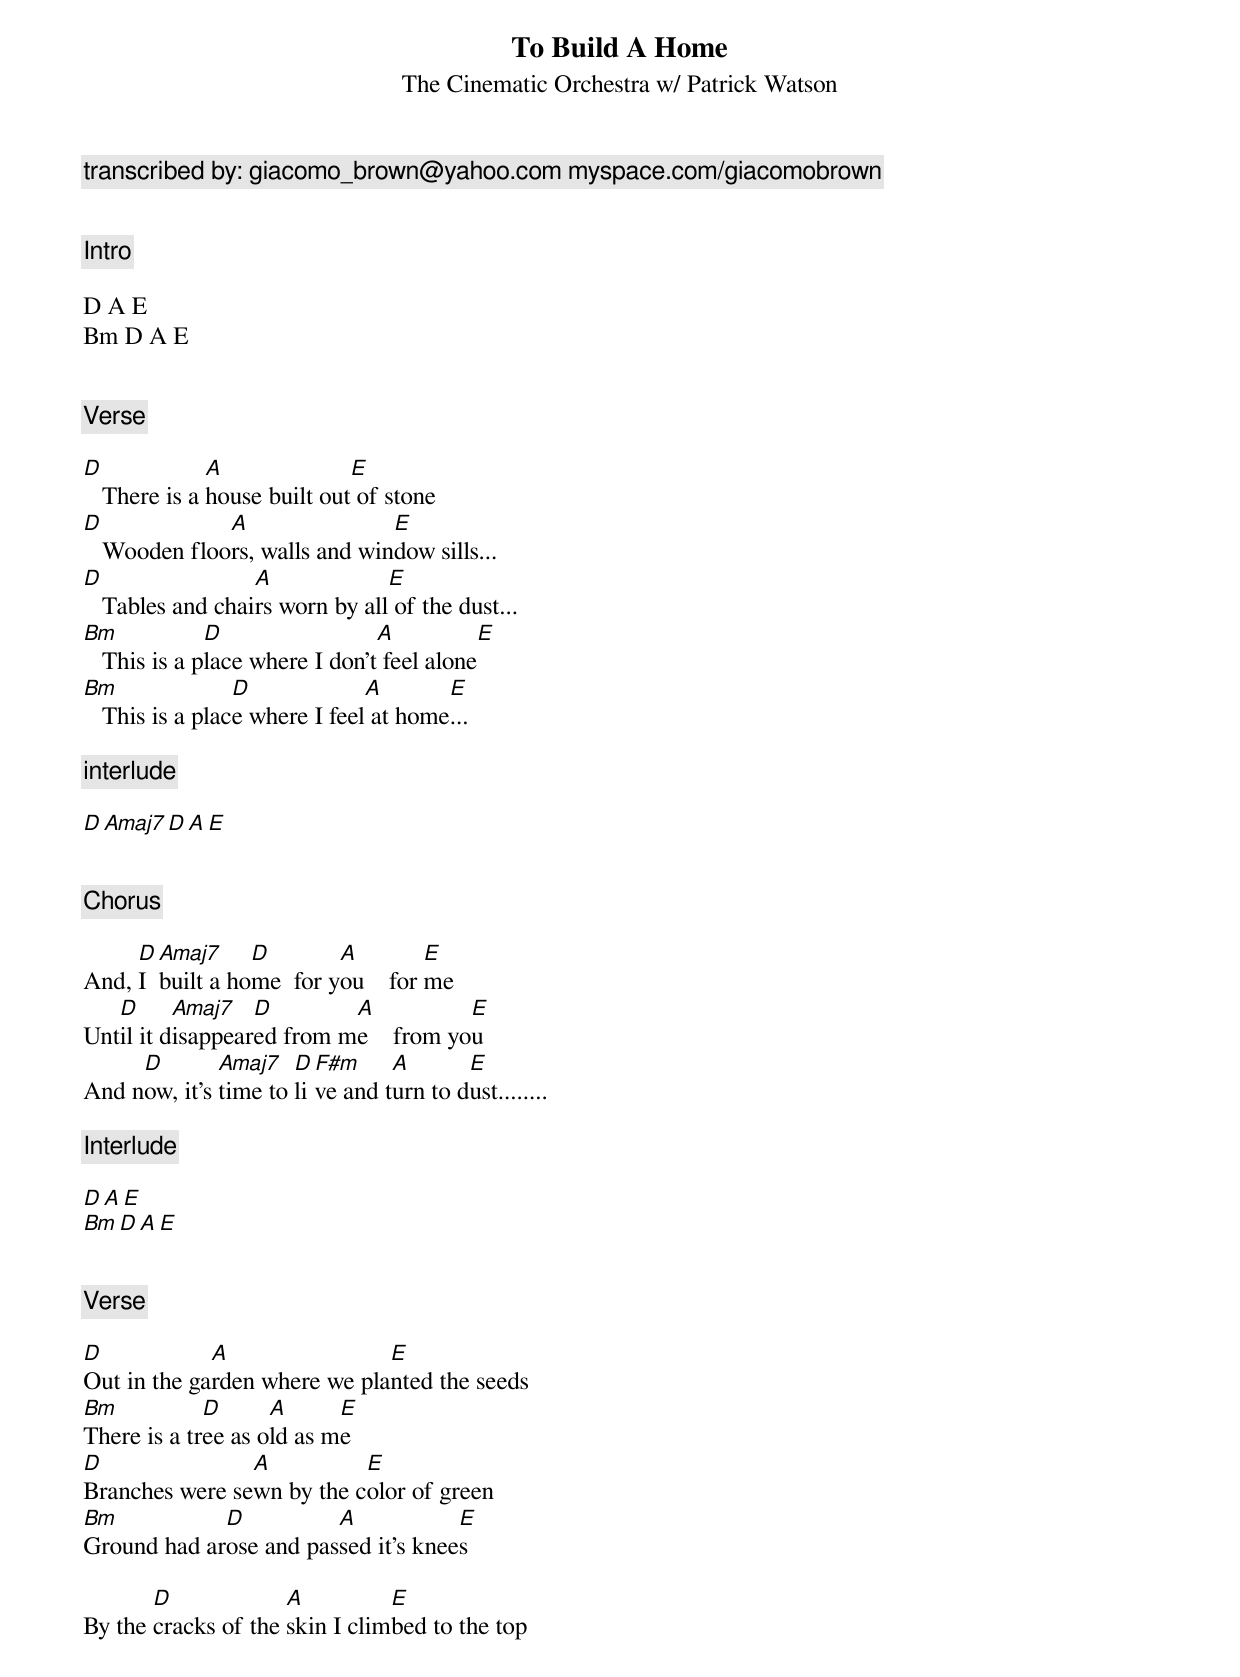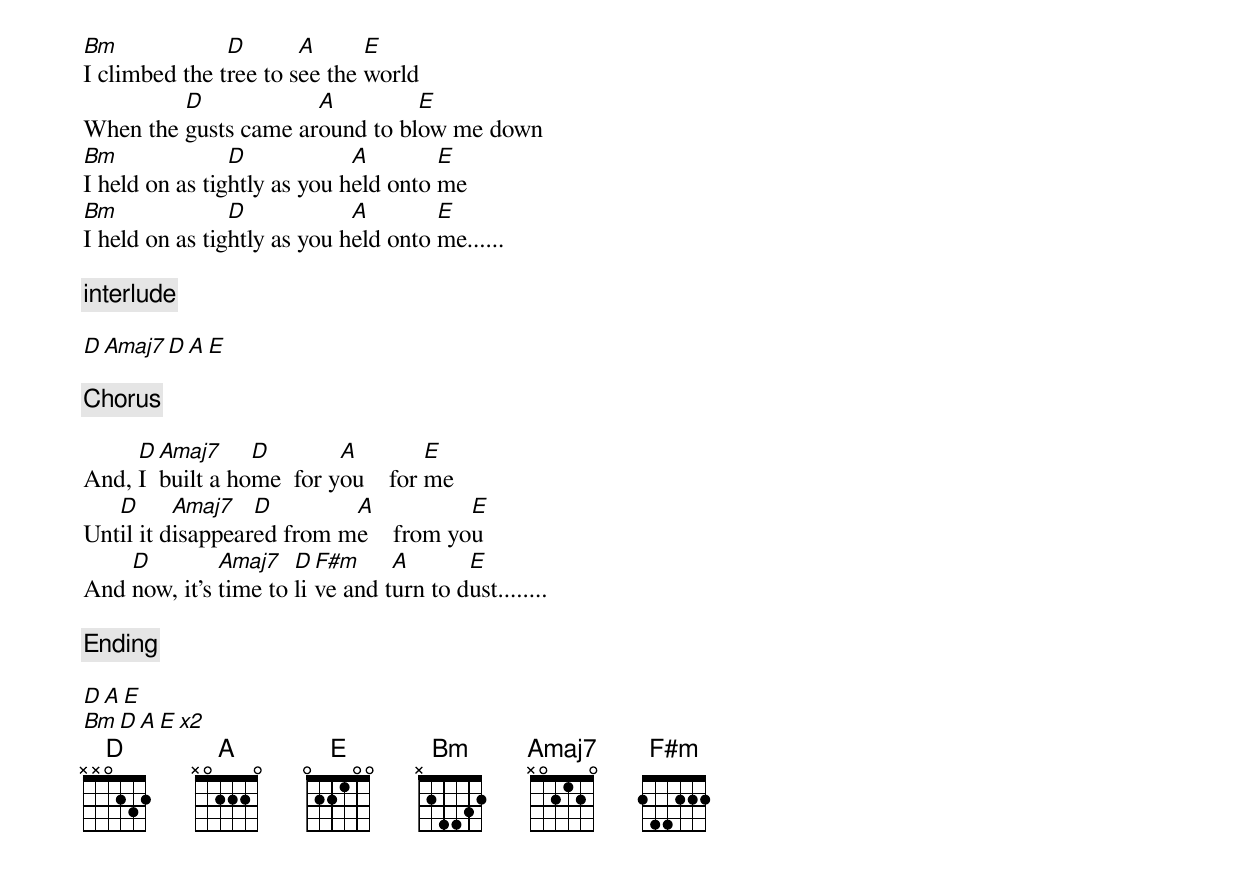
To Build A Home
The Cinematic Orchestra w/ Patrick Watson
transcribed by: giacomo_brown@yahoo.com myspace.com/giacomobrown


[Intro]

D A E
Bm D A E


[Verse]

D             A              E
   There is a house built out of stone
D             A                E
   Wooden floors, walls and window sills...
D                 A             E
   Tables and chairs worn by all of the dust...
Bm            D                 A          E
   This is a place where I don't feel alone
Bm               D             A       E
   This is a place where I feel at home...

[interlude]

D Amaj7 D A E


[Chorus]

     D Amaj7     D        A         E
And, I built a home  for you    for me
   D      Amaj7   D        A           E
Until it disappeared from me    from you
     D        Amaj7   D F#m     A       E
And now, it's time to live and turn to dust........

[Interlude]

D A E
Bm D A E


[Verse]

D            A                E
Out in the garden where we planted the seeds
Bm           D      A      E
There is a tree as old as me
D               A          E
Branches were sewn by the color of green
Bm           D          A            E
Ground had arose and passed it's knees

       D             A          E
By the cracks of the skin I climbed to the top
Bm             D       A      E
I climbed the tree to see the world
         D            A         E
When the gusts came around to blow me down
Bm              D            A        E
I held on as tightly as you held onto me
Bm              D            A        E
I held on as tightly as you held onto me......

[interlude]

D Amaj7 D A E

[Chorus]

     D Amaj7     D        A         E
And, I built a home  for you    for me
   D      Amaj7   D        A           E
Until it disappeared from me    from you
    D         Amaj7   D F#m     A       E
And now, it's time to live and turn to dust........

[Ending]

D A E
Bm D A E  x2
